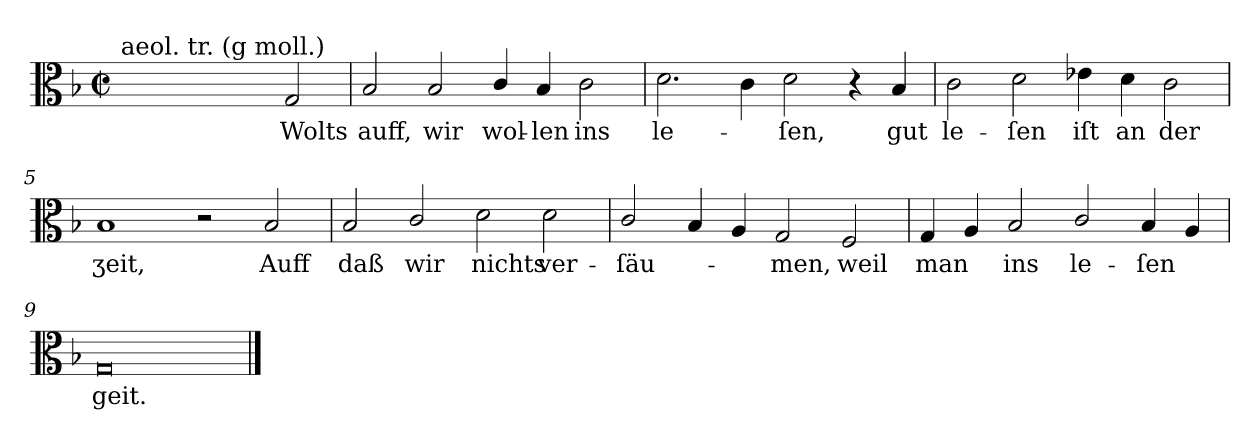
**kern	**text
*part1	*part1
*staff1	*staff1
*clefC3	*
*k[b-]	*
*M4/2	*
*met(c|)	*
=1	=1
!LO:TX:a:t=aeol. tr. (g moll.)	!
1ryy	.
2ryy	.
2G	Wolts
=2	=2
2B-	auff,
2B-	wir
4c/	wol-
4B-	-len
2c	ins
=3	=3
2.d	le-
4c	.
2d	-ſen,
4r	.
4B-	gut
=4	=4
2c	le-
2d	-ſen
4e-X	iſt
4d	an
2c	der
=5	=5
1B-	ʒeit,
2r	.
2B-	Auff
=6	=6
2B-	daß
2c/	wir
2d	nichts
2d	ver-
=7	=7
2c/	-ſäu-
4B-	.
4A	.
2G	-men,
2F	weil
=8	=8
4G	man
4A	.
2B-	ins
2c/	le-
4B-	-ſen
4A	.
=9	=9
0G/	geit.
==	==
*-	*-
